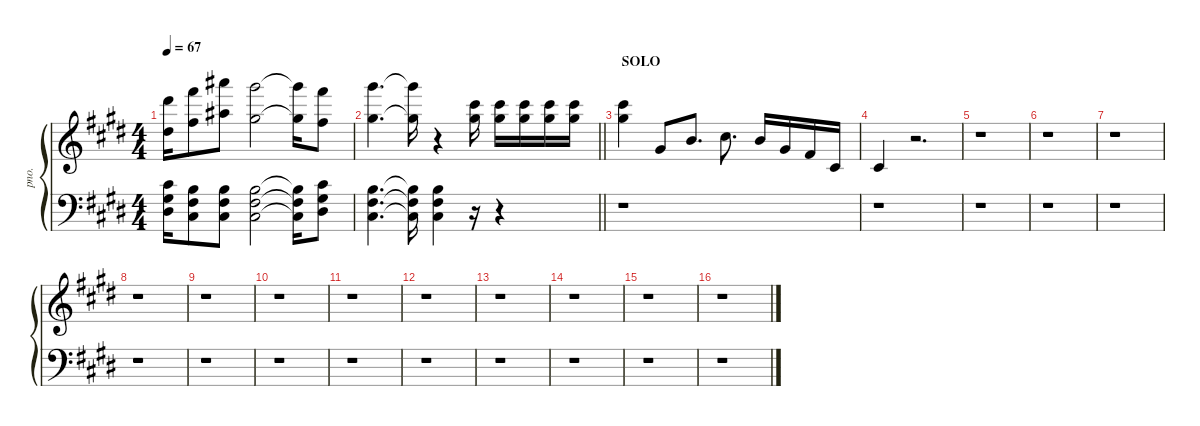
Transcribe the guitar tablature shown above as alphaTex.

\defaultSystemsLayout 4
\hideDynamics
\bracketExtendMode groupsimilarinstruments
\otherSystemsTrackNameOrientation horizontal
\track ("Piano" "pno.") {defaultSystemsLayout 32 instrument acousticgrandpiano}
\staff {score}
\tuning (E4 B3 G3 D3 A2 E2)
\ts (4 4)
\tempo 67
\clef g2
\ks c#minor
(23.1{t acc #} 20.3{t acc #}).16{dy ff beam Down} (26.1{acc #} 23.3{acc #}).8{beam Down} (30.1{acc #} 27.3{acc #}).8{beam Down} (28.1{acc #} 25.3{acc #}).2{beam Down} (28.1{t acc #} 25.3{t acc #}).16{beam Down} (35.3{acc #} 14.1{acc #}).8{beam Down} |
\barLineRight lightlight
(28.1{acc #} 25.3{acc #}).4{d beam Down} (28.1{t acc #} 25.3{t acc #}).16{beam Down} r.4{beam Down} (21.1{acc #} 21.2{acc #}).16{dy fff beam Down} (21.1{acc #} 21.2{acc #}).16{dy ff beam Down} (21.1{acc #} 21.2{acc #}).16{beam Down} (21.1{acc #} 21.2{acc #}).16{dy fff beam Down} (21.1{acc #} 21.2{acc #}).16{beam Down} |
\section ("" " SOLO")
(21.1{acc #} 21.2{acc #}).4{dy f beam Down} 9.2{acc #}.8{beam Up} 7.1{acc forcenatural}.8{d beam Up} 9.1{acc #}.8{d beam Down} 7.1{acc forcenatural}.16{beam Up} 4.1{acc #}.16{beam Up} 2.1{acc #}.16{beam Up} 2.2{acc #}.16{beam Up} |
2.2{acc #}.4{beam Up} r.2{d beam Up} |
r.1{beam Down} |
r.1{beam Down} |
r.1{beam Down} |
r.1{beam Down} |
r.1{beam Down} |
r.1{beam Down} |
r.1{beam Down} |
r.1{beam Down} |
r.1{beam Down} |
r.1{beam Down} |
r.1{beam Down} |
r.1{beam Down}
\staff {score}
\tuning (G2 D2 A1 E1 B0)
\clef f4
\ottava regular
\simile none
\ks c#minor
(13.1{t acc #} 13.2{t acc #} 28.3{t acc #}).16{dy ff beam Down} (16.1{acc forcenatural} 16.2{acc #} 16.3{acc #}).8{beam Down} (16.1{acc forcenatural} 16.2{acc #} 16.3{acc #}).8{beam Down} (16.1{acc forcenatural} 16.2{acc #} 16.3{acc #}).2{beam Down} (16.1{t acc forcenatural} 16.2{t acc #} 16.3{t acc #}).16{dy f beam Down} (13.1{acc #} 13.2{acc #} 28.3{acc #}).8{beam Down} |
\barLineRight lightlight
(16.1{acc forcenatural} 16.2{acc #} 16.3{acc #}).4{d beam Down} (16.1{t acc forcenatural} 16.2{t acc #} 16.3{t acc #}).16{beam Down} (16.1{acc forcenatural} 16.2{acc #} 16.3{acc #}).4{dy fff beam Down} r.16{beam Down} r.4{beam Down} |
r.1{beam Down} |
r.1{beam Down} |
r.1{beam Down} |
r.1{beam Down} |
r.1{beam Down} |
r.1{beam Down} |
r.1{beam Down} |
r.1{beam Down} |
r.1{beam Down} |
r.1{beam Down} |
r.1{beam Down} |
r.1{beam Down} |
r.1{beam Down} |
r.1{beam Down}
